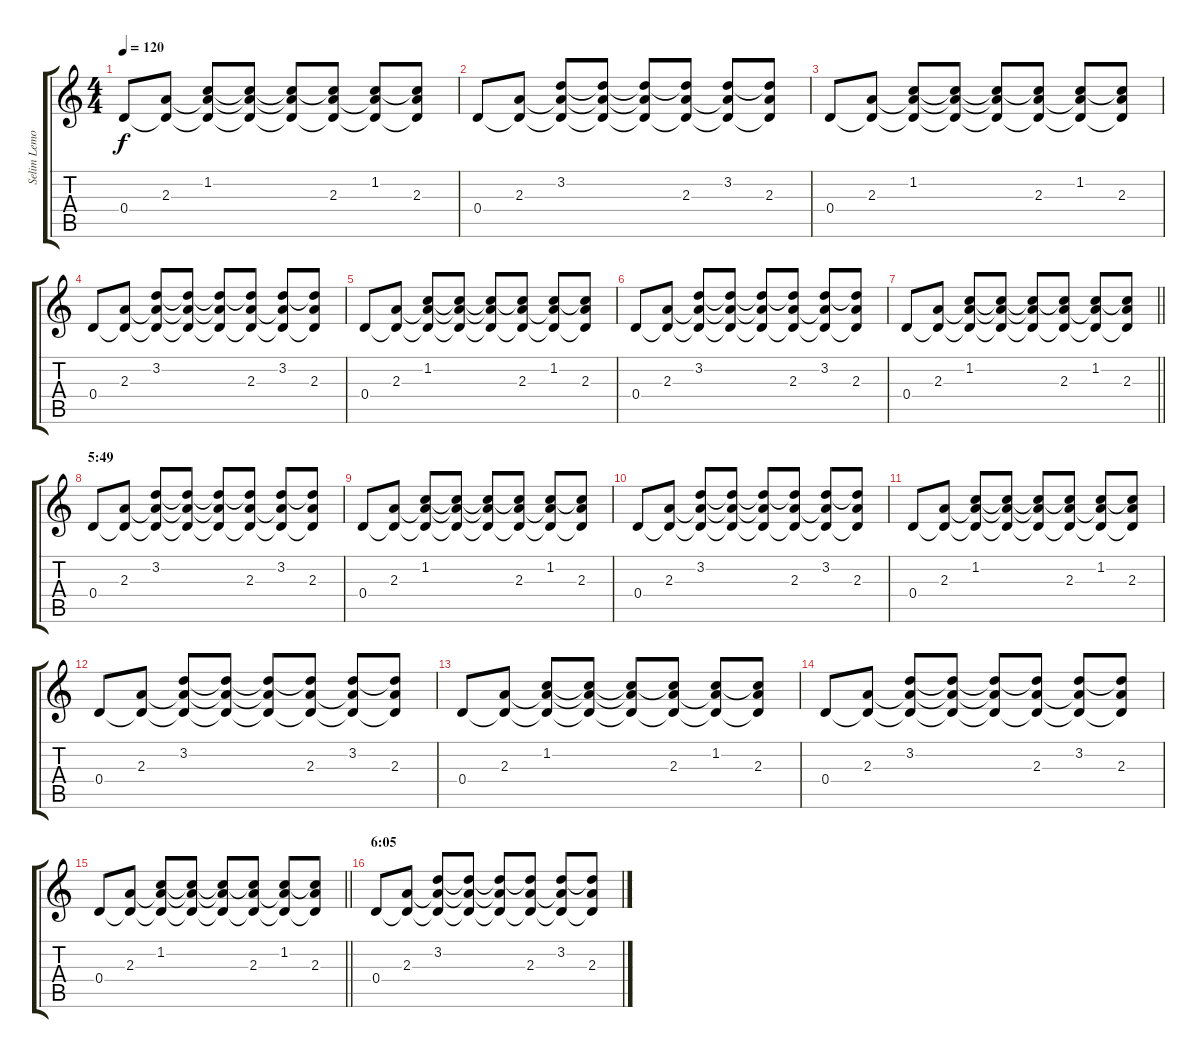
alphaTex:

\track ("Selim Lemouchi (Rhythm Guitar)" "Selim Lemo") {instrument acousticguitarsteel}
\staff {score tabs}
\tuning (E4 B3 G3 D3 A2 E2) {hide}
\ts (4 4)
\tempo 120
\clef g2
\ks c
0.4.8{dy f} (2.3 0.4{t}).8 (1.2 2.3{t} 0.4{t}).8 (1.2{t} 2.3{t} 0.4{t}).8 (1.2{t} 2.3{t} 0.4{t}).8 (1.2{t} 2.3 0.4{t}).8 (1.2 2.3{t} 0.4{t}).8 (1.2{t} 2.3 0.4{t}).8 |
0.4.8 (2.3 0.4{t}).8 (3.2 2.3{t} 0.4{t}).8 (3.2{t} 2.3{t} 0.4{t}).8 (3.2{t} 2.3{t} 0.4{t}).8 (3.2{t} 2.3 0.4{t}).8 (3.2 2.3{t} 0.4{t}).8 (3.2{t} 2.3 0.4{t}).8 |
0.4.8 (2.3 0.4{t}).8 (1.2 2.3{t} 0.4{t}).8 (1.2{t} 2.3{t} 0.4{t}).8 (1.2{t} 2.3{t} 0.4{t}).8 (1.2{t} 2.3 0.4{t}).8 (1.2 2.3{t} 0.4{t}).8 (1.2{t} 2.3 0.4{t}).8 |
0.4.8 (2.3 0.4{t}).8 (3.2 2.3{t} 0.4{t}).8 (3.2{t} 2.3{t} 0.4{t}).8 (3.2{t} 2.3{t} 0.4{t}).8 (3.2{t} 2.3 0.4{t}).8 (3.2 2.3{t} 0.4{t}).8 (3.2{t} 2.3 0.4{t}).8 |
0.4.8 (2.3 0.4{t}).8 (1.2 2.3{t} 0.4{t}).8 (1.2{t} 2.3{t} 0.4{t}).8 (1.2{t} 2.3{t} 0.4{t}).8 (1.2{t} 2.3 0.4{t}).8 (1.2 2.3{t} 0.4{t}).8 (1.2{t} 2.3 0.4{t}).8 |
0.4.8 (2.3 0.4{t}).8 (3.2 2.3{t} 0.4{t}).8 (3.2{t} 2.3{t} 0.4{t}).8 (3.2{t} 2.3{t} 0.4{t}).8 (3.2{t} 2.3 0.4{t}).8 (3.2 2.3{t} 0.4{t}).8 (3.2{t} 2.3 0.4{t}).8 |
\barLineRight lightlight
0.4.8 (2.3 0.4{t}).8 (1.2 2.3{t} 0.4{t}).8 (1.2{t} 2.3{t} 0.4{t}).8 (1.2{t} 2.3{t} 0.4{t}).8 (1.2{t} 2.3 0.4{t}).8 (1.2 2.3{t} 0.4{t}).8 (1.2{t} 2.3 0.4{t}).8 |
\section ("" "5:49")
0.4.8 (2.3 0.4{t}).8 (3.2 2.3{t} 0.4{t}).8 (3.2{t} 2.3{t} 0.4{t}).8 (3.2{t} 2.3{t} 0.4{t}).8 (3.2{t} 2.3 0.4{t}).8 (3.2 2.3{t} 0.4{t}).8 (3.2{t} 2.3 0.4{t}).8 |
0.4.8 (2.3 0.4{t}).8 (1.2 2.3{t} 0.4{t}).8 (1.2{t} 2.3{t} 0.4{t}).8 (1.2{t} 2.3{t} 0.4{t}).8 (1.2{t} 2.3 0.4{t}).8 (1.2 2.3{t} 0.4{t}).8 (1.2{t} 2.3 0.4{t}).8 |
0.4.8 (2.3 0.4{t}).8 (3.2 2.3{t} 0.4{t}).8 (3.2{t} 2.3{t} 0.4{t}).8 (3.2{t} 2.3{t} 0.4{t}).8 (3.2{t} 2.3 0.4{t}).8 (3.2 2.3{t} 0.4{t}).8 (3.2{t} 2.3 0.4{t}).8 |
0.4.8 (2.3 0.4{t}).8 (1.2 2.3{t} 0.4{t}).8 (1.2{t} 2.3{t} 0.4{t}).8 (1.2{t} 2.3{t} 0.4{t}).8 (1.2{t} 2.3 0.4{t}).8 (1.2 2.3{t} 0.4{t}).8 (1.2{t} 2.3 0.4{t}).8 |
0.4.8 (2.3 0.4{t}).8 (3.2 2.3{t} 0.4{t}).8 (3.2{t} 2.3{t} 0.4{t}).8 (3.2{t} 2.3{t} 0.4{t}).8 (3.2{t} 2.3 0.4{t}).8 (3.2 2.3{t} 0.4{t}).8 (3.2{t} 2.3 0.4{t}).8 |
0.4.8 (2.3 0.4{t}).8 (1.2 2.3{t} 0.4{t}).8 (1.2{t} 2.3{t} 0.4{t}).8 (1.2{t} 2.3{t} 0.4{t}).8 (1.2{t} 2.3 0.4{t}).8 (1.2 2.3{t} 0.4{t}).8 (1.2{t} 2.3 0.4{t}).8 |
0.4.8 (2.3 0.4{t}).8 (3.2 2.3{t} 0.4{t}).8 (3.2{t} 2.3{t} 0.4{t}).8 (3.2{t} 2.3{t} 0.4{t}).8 (3.2{t} 2.3 0.4{t}).8 (3.2 2.3{t} 0.4{t}).8 (3.2{t} 2.3 0.4{t}).8 |
\barLineRight lightlight
0.4.8 (2.3 0.4{t}).8 (1.2 2.3{t} 0.4{t}).8 (1.2{t} 2.3{t} 0.4{t}).8 (1.2{t} 2.3{t} 0.4{t}).8 (1.2{t} 2.3 0.4{t}).8 (1.2 2.3{t} 0.4{t}).8 (1.2{t} 2.3 0.4{t}).8 |
\section ("" "6:05")
0.4.8 (2.3 0.4{t}).8 (3.2 2.3{t} 0.4{t}).8 (3.2{t} 2.3{t} 0.4{t}).8 (3.2{t} 2.3{t} 0.4{t}).8 (3.2{t} 2.3 0.4{t}).8 (3.2 2.3{t} 0.4{t}).8 (3.2{t} 2.3 0.4{t}).8
